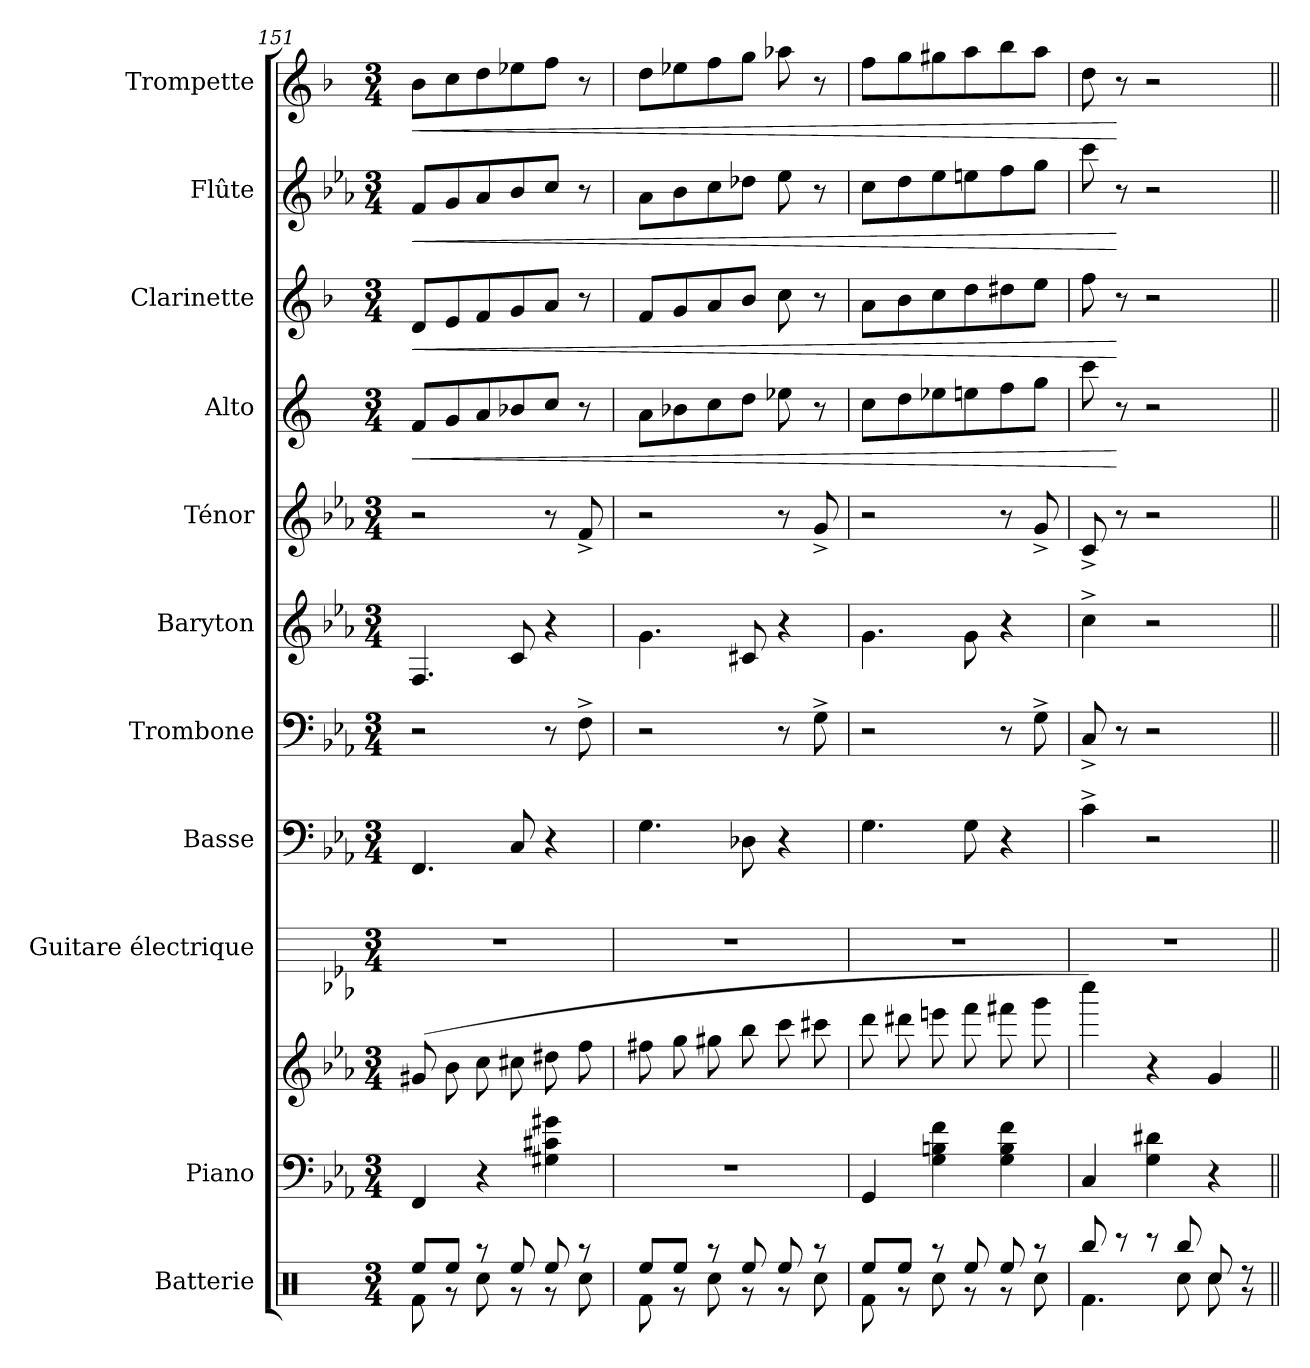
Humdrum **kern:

**kern	**kern	**kern	**kern	**kern	**kern	**kern	**kern	**kern	**dynam	**kern	**dynam	**kern	**dynam	**kern	**dynam
*part11	*part10	*part10	*part9	*part8	*part7	*part6	*part5	*part4	*part4	*part3	*part3	*part2	*part2	*part1	*part1
*staff12	*staff11	*staff10	*staff9	*staff8	*staff7	*staff6	*staff5	*staff4	*staff4	*staff3	*staff3	*staff2	*staff2	*staff1	*staff1
*I"Batterie	*I"Piano	*	*I"Guitare électrique	*I"Basse	*I"Trombone	*I"Baryton	*I"Ténor	*I"Alto	*	*I"Clarinette	*	*I"Flûte	*	*I"Trompette	*
*I'Bat.	*I'Pno.	*	*I'Guit. El.	*I'B	*I'Tb	*	*	*	*	*I'Cl	*	*I'Fl	*	*I'Tp	*
*clefX	*clefF4	*clefG2	*	*clefF4	*clefF4	*clefG2	*clefG2	*clefG2	*	*clefG2	*	*clefG2	*	*clefG2	*
*	*	*	*	*ITrd7c12	*	*ITrd12c21	*ITrd8c14	*ITrd5c9	*	*ITrd1c2	*	*	*	*ITrd1c2	*
*k[]	*k[b-e-a-]	*k[b-e-a-]	*k[b-e-a-]	*k[b-e-a-]	*k[b-e-a-]	*k[b-e-a-]	*k[b-e-a-]	*k[b-e-a-]	*	*k[b-e-a-]	*	*k[b-e-a-]	*	*k[b-e-a-]	*
*M3/4	*M3/4	*M3/4	*M3/4	*M3/4	*M3/4	*M3/4	*M3/4	*M3/4	*	*M3/4	*	*M3/4	*	*M3/4	*
=151	=151	=151	=151	=151	=151	=151	=151	=151	=151	=151	=151	=151	=151	=151	=151
*^	*	*	*	*	*	*	*	*	*	*	*	*	*	*	*
!	!	!	!	!	!	!	!	!	!	!LO:HP:b	!	!LO:HP:b	!	!LO:HP:b	!	!LO:HP:b
8Ree/L	8Rf\	4FF/	(>8g#X/	2.r	4.FFF/	2r	4.FF/	2r	8A-/L	<	8c/L	<	8f/L	<	8a-\L	<
8Ree/J	8r	.	8b-\	.	.	.	.	.	8B-/	.	8d/	.	8g/	.	8b-\	.
8r	8Rcc\	4r	8cc\	.	.	.	.	.	8c/	.	8e-/	.	8a-/	.	8cc\	.
8Ree/	8r	.	8cc#X\	.	8CC/	.	8C/	.	8d-X/	.	8f/	.	8b-/	.	8dd-X\	.
8Ree/	8r	4G#X\ 4c#X\ 4g#X\	8dd#X\	.	4r	8r	4r	8r	8e-/J	.	8g/J	.	8cc/J	.	8ee-\J	.
8r	8Rcc\	.	8ff\	.	.	8F^\	.	8F^/	8r	.	8r	.	8r	.	8r	.
=152	=152	=152	=152	=152	=152	=152	=152	=152	=152	=152	=152	=152	=152	=152	=152	=152
8Ree/L	8Rf\	2.r	8ff#X\	2.r	4.GG\	2r	4.G\	2r	8c\L	.	8e-/L	.	8a-\L	.	8cc\L	.
8Ree/J	8r	.	8gg\	.	.	.	.	.	8d-X\	.	8f/	.	8b-\	.	8dd-X\	.
8r	8Rcc\	.	8gg#X\	.	.	.	.	.	8e-\	.	8g/	.	8cc\	.	8ee-\	.
8Ree/	8r	.	8bb-\	.	8DD-X\	.	8C#X/	.	8f\J	.	8a-/J	.	8dd-X\J	.	8ff\J	.
8Ree/	8r	.	8ccc\	.	4r	8r	4r	8r	8g-X\	.	8b-\	.	8ee-\	.	8gg-X\	.
8r	8Rcc\	.	8ccc#X\	.	.	8G^\	.	8G^/	8r	.	8r	.	8r	.	8r	.
!!LO:PB:g=z
=153	=153	=153	=153	=153	=153	=153	=153	=153	=153	=153	=153	=153	=153	=153	=153	=153
8Ree/L	8Rf\	4GG/	8ddd\	2.r	4.GG\	2r	4.G\	2r	8e-\L	.	8g\L	.	8cc\L	.	8ee-\L	.
8Ree/J	8r	.	8ddd#X\	.	.	.	.	.	8f\	.	8a-\	.	8dd\	.	8ff\	.
8r	8Rcc\	4G\ 4Bn\ 4f\	8eeen\	.	.	.	.	.	8g-X\	.	8b-\	.	8ee-\	.	8ff#X\	.
8Ree/	8r	.	8fff\	.	8GG\	.	8G\	.	8gn\	.	8cc\	.	8een\	.	8gg\	.
8Ree/	8r	4G\ 4B\ 4f\	8fff#X\	.	4r	8r	4r	8r	8a-\	.	8cc#X\	.	8ff\	.	8aa-\	.
8r	8Rcc\	.	8ggg\	.	.	8G^\	.	8G^/	8b-\J	.	8dd\J	.	8gg\J	.	8gg\J	.
=154	=154	=154	=154	=154	=154	=154	=154	=154	=154	=154	=154	=154	=154	=154	=154	=154
8Rbb/	4.Rf\	4C/	4cccc\)	2.r	4C^\	8C^/	4c^\	8C^/	8ee-\	.	8ee-\	.	8ccc\	.	8cc\	.
8r	.	.	.	.	.	8r	.	8r	8r	[	8r	[	8r	[	8r	[
8r	.	4G\ 4d#X\	4r	.	2r	2r	2r	2r	2r	.	2r	.	2r	.	2r	.
8Rbb/	8Rcc\	.	.	.	.	.	.	.	.	.	.	.	.	.	.	.
8Rcc/	8Rcc\	4r	4g/	.	.	.	.	.	.	.	.	.	.	.	.	.
8r	8r	.	.	.	.	.	.	.	.	.	.	.	.	.	.	.
*v	*v	*	*	*	*	*	*	*	*	*	*	*	*	*	*	*
=||	=||	=||	=||	=||	=||	=||	=||	=||	=||	=||	=||	=||	=||	=||	=||
*-	*-	*-	*-	*-	*-	*-	*-	*-	*-	*-	*-	*-	*-	*-	*-
